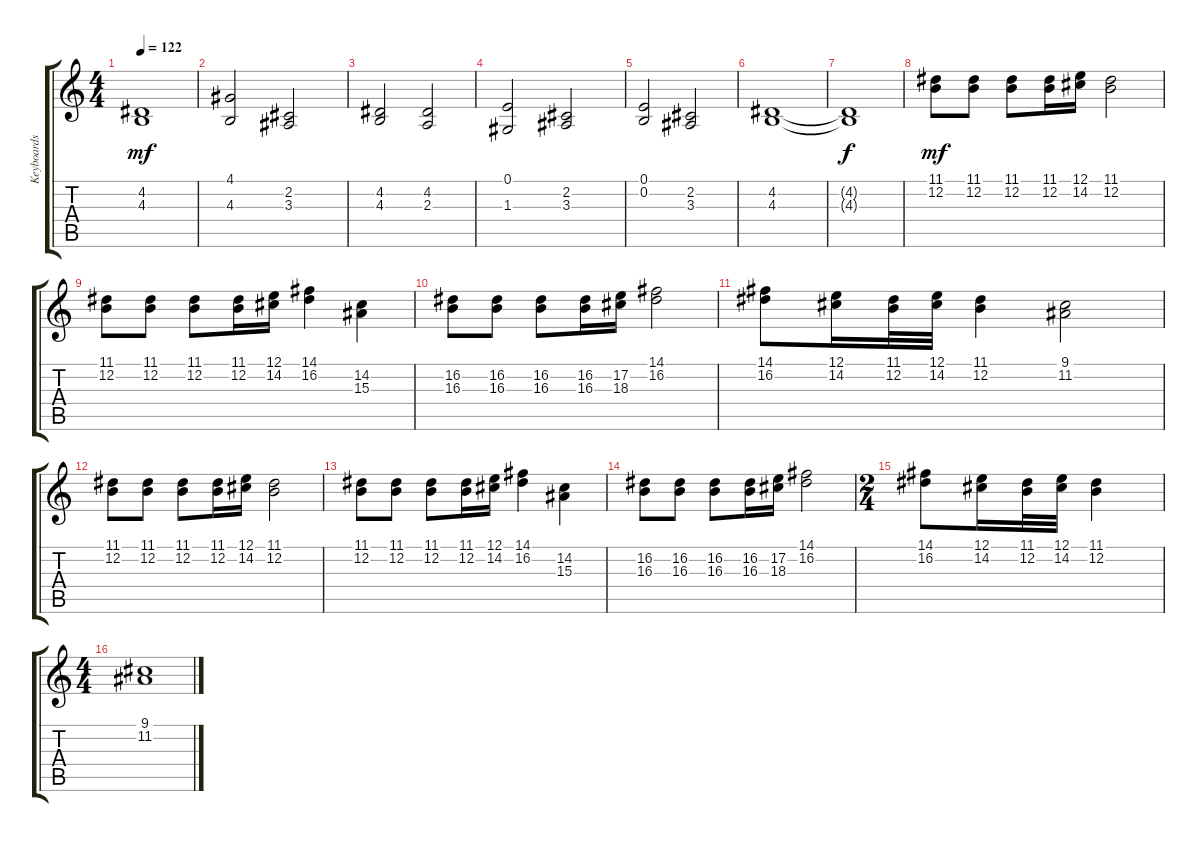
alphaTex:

\track ("Keyboards" "Keyboards") {instrument frenchhorn}
\staff {score tabs}
\tuning (E4 B3 G3 D3 A2 E2) {hide}
\ts (4 4)
\tempo 122
\clef g2
\ks c
(4.2 4.3).1{dy mf} |
(4.1 4.3).2 (2.2 3.3).2 |
(4.2 4.3).2 (4.2 2.3).2 |
(0.1 1.3).2 (2.2 3.3).2 |
(0.1 0.2).2 (2.2 3.3).2 |
(4.2 4.3).1 |
(4.2{t} 4.3{t}).1{dy f} |
(11.1 12.2).8{dy mf instrument piccolo} (11.1 12.2).8 (11.1 12.2).8 (11.1 12.2).16 (12.1 14.2).16 (11.1 12.2).2 |
(11.1 12.2).8 (11.1 12.2).8 (11.1 12.2).8 (11.1 12.2).16 (12.1 14.2).16 (14.1 16.2).4 (14.2 15.3).4 |
(16.2 16.3).8 (16.2 16.3).8 (16.2 16.3).8 (16.2 16.3).16 (17.2 18.3).16 (14.1 16.2).2 |
(14.1 16.2).8 (12.1 14.2).16 (11.1 12.2).32 (12.1 14.2).32 (11.1 12.2).4 (9.1 11.2).2 |
(11.1 12.2).8 (11.1 12.2).8 (11.1 12.2).8 (11.1 12.2).16 (12.1 14.2).16 (11.1 12.2).2 |
(11.1 12.2).8 (11.1 12.2).8 (11.1 12.2).8 (11.1 12.2).16 (12.1 14.2).16 (14.1 16.2).4 (14.2 15.3).4 |
(16.2 16.3).8 (16.2 16.3).8 (16.2 16.3).8 (16.2 16.3).16 (17.2 18.3).16 (14.1 16.2).2 |
\ts (2 4)
(14.1 16.2).8 (12.1 14.2).16 (11.1 12.2).32 (12.1 14.2).32 (11.1 12.2).4 |
\ts (4 4)
(9.1 11.2).1
